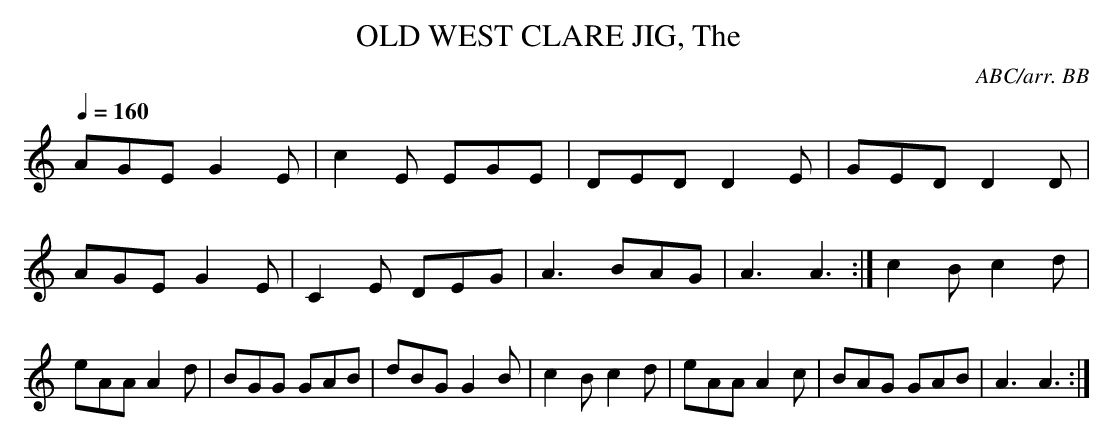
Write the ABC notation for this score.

X:1
T:OLD WEST CLARE JIG, The  \
C:ABC/arr. BB\
M:6/8\
L:1/8\
Q:1/4=160\
K:Am\
AGE G2E|c2E EGE|DED D2E|GED D2D|\
AGE G2E|C2E DEG|A3 BAG|A3 A3 :|\
c2B c2d|eAA A2d|BGG GAB|dBG G2B|\
c2B c2d|eAA A2c|BAG GAB|A3 A3 :|\
\
\
